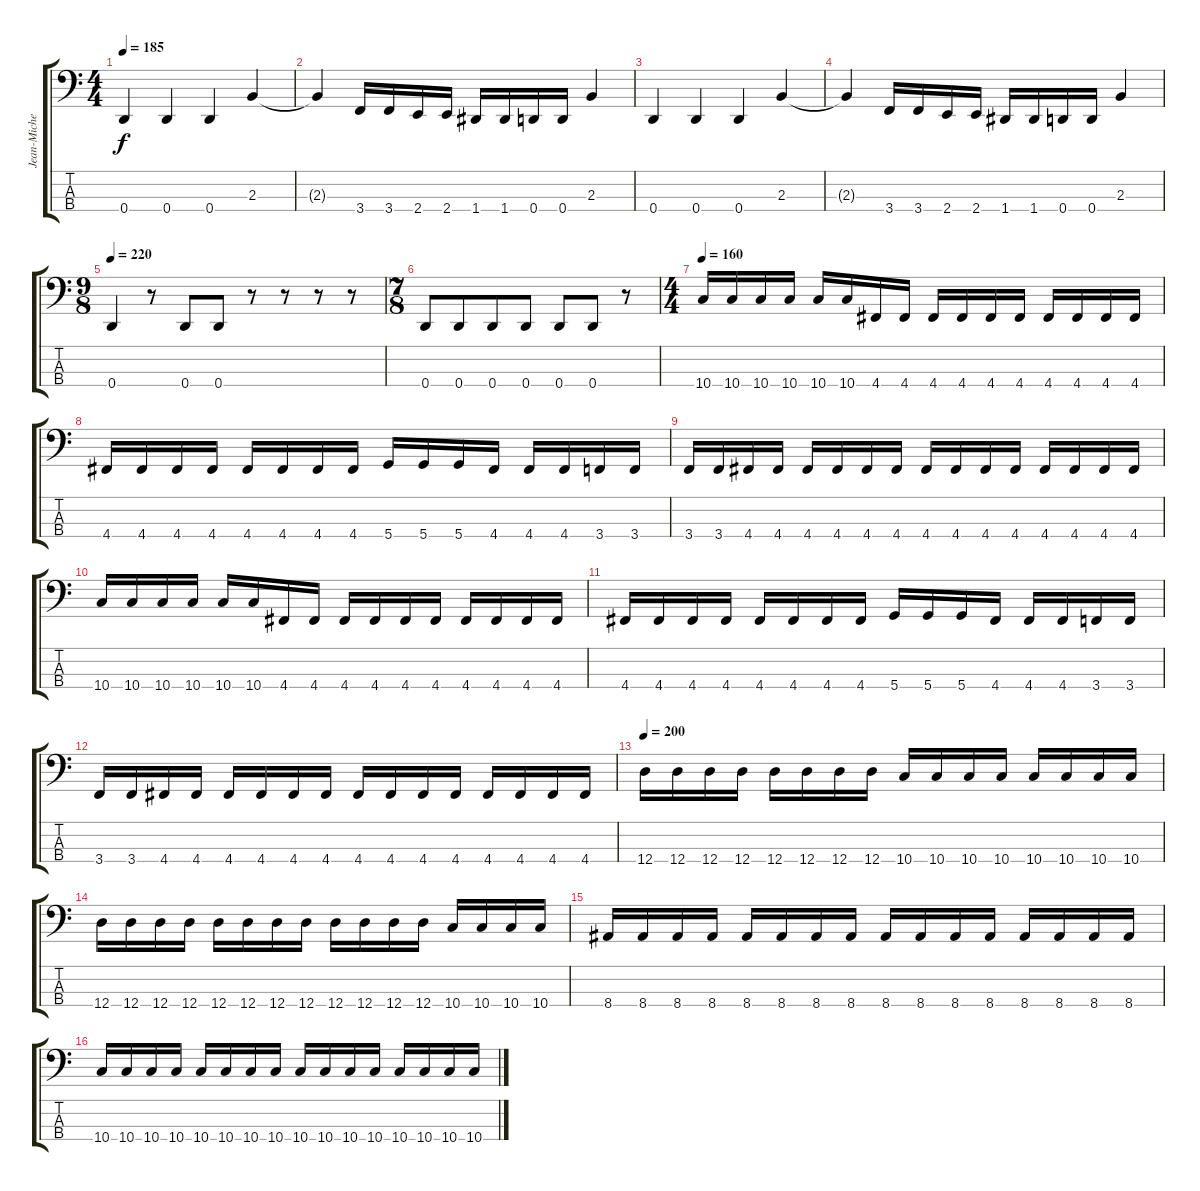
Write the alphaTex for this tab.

\track ("Jean-Michel Labadie" "Jean-Miche") {instrument electricbasspick}
\staff {score tabs}
\tuning (G2 D2 A1 D1) {hide}
\ts (4 4)
\tempo 185
\clef f4
\ks c
0.4.4{dy f} 0.4.4 0.4.4 2.3.4 |
2.3{t}.4 3.4.16 3.4.16 2.4.16 2.4.16 1.4.16 1.4.16 0.4.16 0.4.16 2.3.4 |
0.4.4 0.4.4 0.4.4 2.3.4 |
2.3{t}.4 3.4.16 3.4.16 2.4.16 2.4.16 1.4.16 1.4.16 0.4.16 0.4.16 2.3.4 |
\ts (9 8)
\tempo 220
0.4.4 r.8 0.4.8 0.4.8 r.8 r.8 r.8 r.8 |
\ts (7 8)
0.4.8 0.4.8 0.4.8 0.4.8 0.4.8 0.4.8 r.8 |
\ts (4 4)
\tempo 160
10.4.16 10.4.16 10.4.16 10.4.16 10.4.16 10.4.16 4.4.16 4.4.16 4.4.16 4.4.16 4.4.16 4.4.16 4.4.16 4.4.16 4.4.16 4.4.16 |
4.4.16 4.4.16 4.4.16 4.4.16 4.4.16 4.4.16 4.4.16 4.4.16 5.4.16 5.4.16 5.4.16 4.4.16 4.4.16 4.4.16 3.4.16 3.4.16 |
3.4.16 3.4.16 4.4.16 4.4.16 4.4.16 4.4.16 4.4.16 4.4.16 4.4.16 4.4.16 4.4.16 4.4.16 4.4.16 4.4.16 4.4.16 4.4.16 |
10.4.16 10.4.16 10.4.16 10.4.16 10.4.16 10.4.16 4.4.16 4.4.16 4.4.16 4.4.16 4.4.16 4.4.16 4.4.16 4.4.16 4.4.16 4.4.16 |
4.4.16 4.4.16 4.4.16 4.4.16 4.4.16 4.4.16 4.4.16 4.4.16 5.4.16 5.4.16 5.4.16 4.4.16 4.4.16 4.4.16 3.4.16 3.4.16 |
3.4.16 3.4.16 4.4.16 4.4.16 4.4.16 4.4.16 4.4.16 4.4.16 4.4.16 4.4.16 4.4.16 4.4.16 4.4.16 4.4.16 4.4.16 4.4.16 |
\tempo 200
12.4.16 12.4.16 12.4.16 12.4.16 12.4.16 12.4.16 12.4.16 12.4.16 10.4.16 10.4.16 10.4.16 10.4.16 10.4.16 10.4.16 10.4.16 10.4.16 |
12.4.16 12.4.16 12.4.16 12.4.16 12.4.16 12.4.16 12.4.16 12.4.16 12.4.16 12.4.16 12.4.16 12.4.16 10.4.16 10.4.16 10.4.16 10.4.16 |
8.4.16 8.4.16 8.4.16 8.4.16 8.4.16 8.4.16 8.4.16 8.4.16 8.4.16 8.4.16 8.4.16 8.4.16 8.4.16 8.4.16 8.4.16 8.4.16 |
10.4.16 10.4.16 10.4.16 10.4.16 10.4.16 10.4.16 10.4.16 10.4.16 10.4.16 10.4.16 10.4.16 10.4.16 10.4.16 10.4.16 10.4.16 10.4.16
